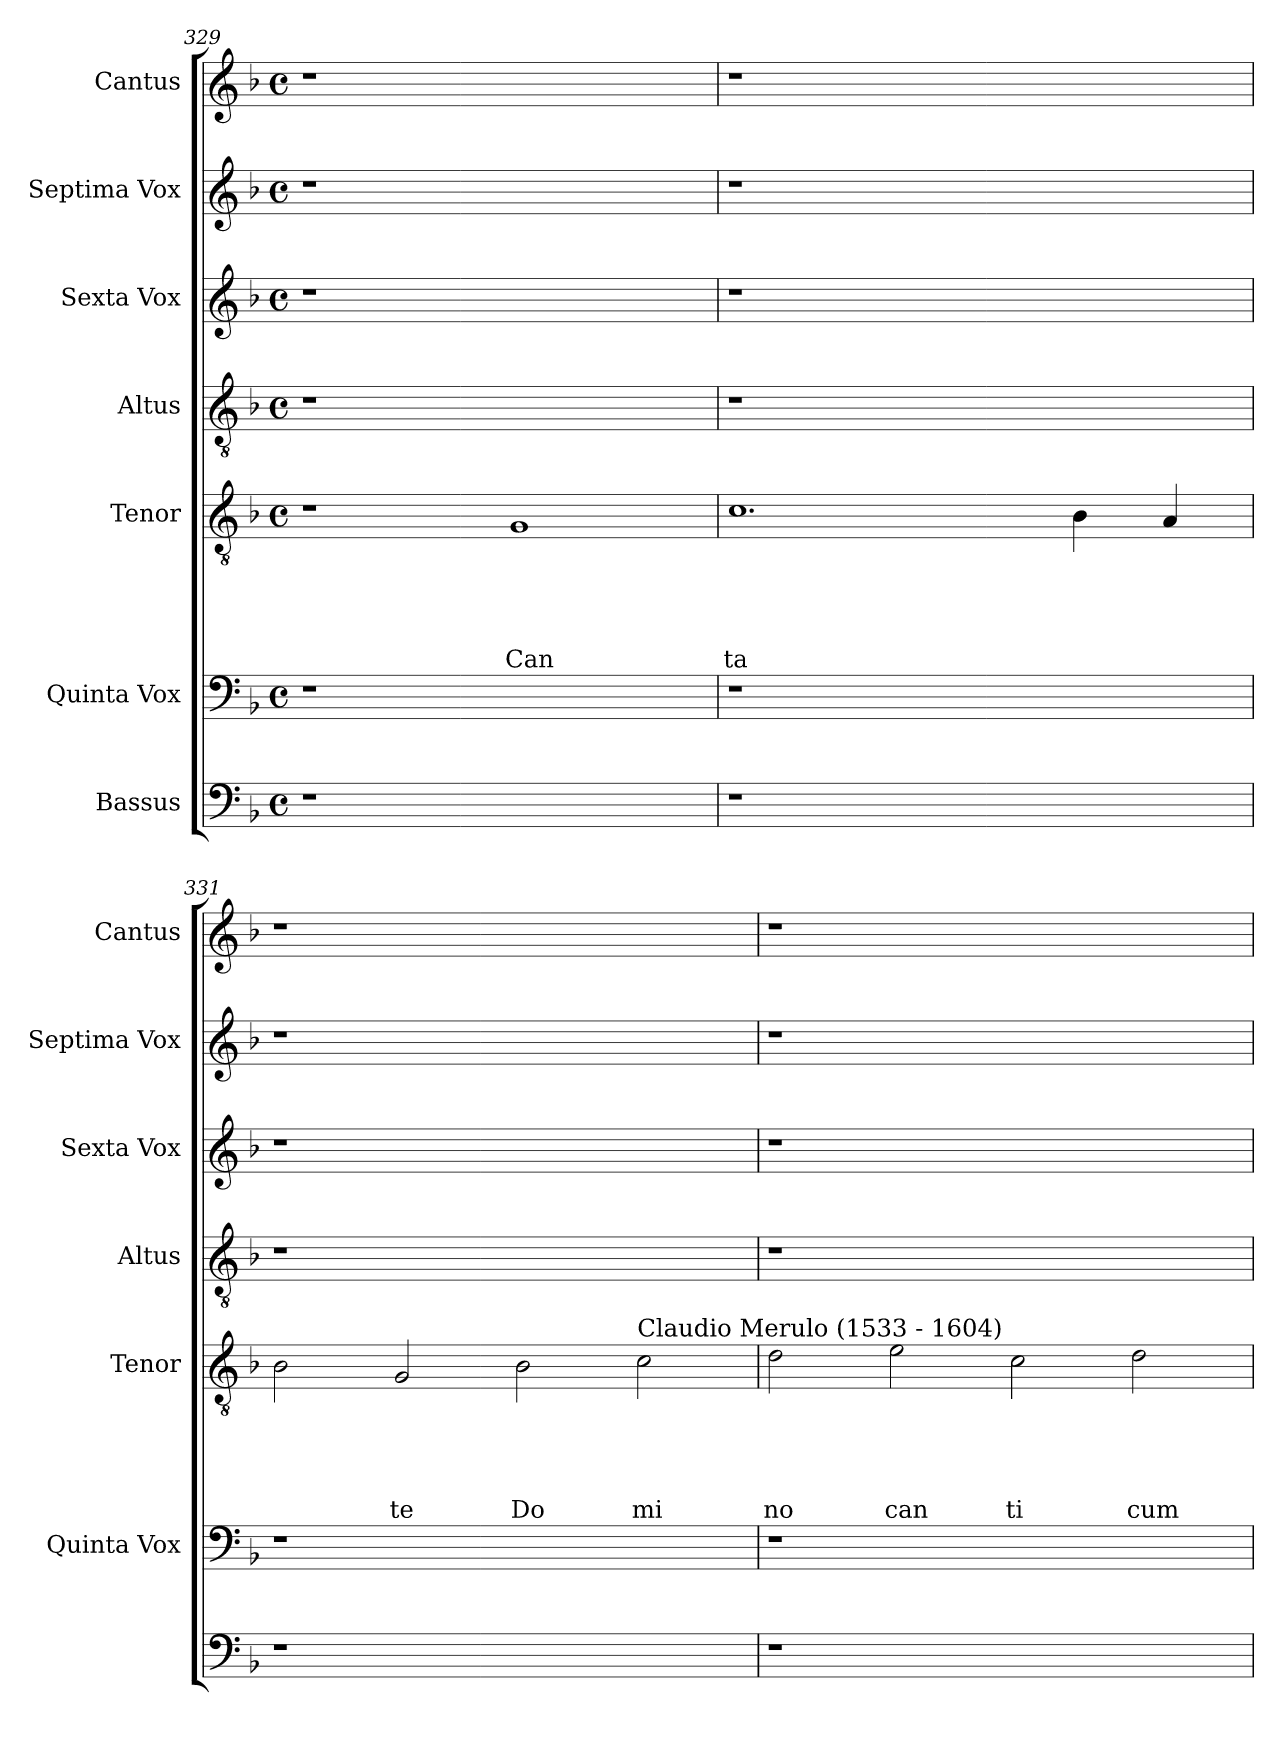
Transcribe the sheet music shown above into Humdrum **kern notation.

**kern	**kern	**kern	**text	**text	**text	**text	**text	**kern	**kern	**kern	**kern
*part7	*part6	*part5	*part5	*part5	*part5	*part5	*part5	*part4	*part3	*part2	*part1
*staff7	*staff6	*staff5	*staff5	*staff5	*staff5	*staff5	*staff5	*staff4	*staff3	*staff2	*staff1
*I"Bassus	*I"Quinta Vox	*I"Tenor	*	*	*	*	*	*I"Altus	*I"Sexta Vox	*I"Septima Vox	*I"Cantus
*	*I'Quinta Vox	*I'Tenor	*	*	*	*	*	*I'Altus	*I'Sexta Vox	*I'Septima Vox	*I'Cantus
*clefF4	*clefF4	*clefGv2	*	*	*	*	*	*clefGv2	*clefG2	*clefG2	*clefG2
*k[b-]	*k[b-]	*k[b-]	*	*	*	*	*	*k[b-]	*k[b-]	*k[b-]	*k[b-]
*F:	*F:	*F:	*	*	*	*	*	*F:	*F:	*F:	*F:
*M4/4	*M4/4	*M4/4	*	*	*	*	*	*M4/4	*M4/4	*M4/4	*M4/4
*met(c)	*met(c)	*met(c)	*	*	*	*	*	*met(c)	*met(c)	*met(c)	*met(c)
=329	=329	=329	=329	=329	=329	=329	=329	=329	=329	=329	=329
1r	1r	1r	.	.	.	.	.	1r	1r	1r	1r
!	!	!	!	!	!	!	!LO:LY:b	!	!	!	!
1ryy	1ryy	1G	.	.	.	.	Can	1ryy	1ryy	1ryy	1ryy
=330	=330	=330	=330	=330	=330	=330	=330	=330	=330	=330	=330
!	!	!	!	!	!	!	!LO:LY:b	!	!	!	!
1r	1r	1.c	.	.	.	.	ta	1r	1r	1r	1r
1ryy	1ryy	.	.	.	.	.	.	1ryy	1ryy	1ryy	1ryy
.	.	4B-\	.	.	.	.	.	.	.	.	.
.	.	4A/	.	.	.	.	.	.	.	.	.
=331	=331	=331	=331	=331	=331	=331	=331	=331	=331	=331	=331
1r	1r	2B-\	.	.	.	.	.	1r	1r	1r	1r
!	!	!	!	!	!	!	!LO:LY:b	!	!	!	!
.	.	2G/	.	.	.	.	te	.	.	.	.
!	!	!	!	!	!	!	!LO:LY:b	!	!	!	!
1ryy	1ryy	2B-\	.	.	.	.	Do	1ryy	1ryy	1ryy	1ryy
!	!	!LO:TX:a:t=Claudio Merulo (1533 - 1604)	!	!	!	!	!	!	!	!	!
!	!	!	!	!	!	!	!LO:LY:b	!	!	!	!
.	.	2c\	.	.	.	.	mi	.	.	.	.
=332	=332	=332	=332	=332	=332	=332	=332	=332	=332	=332	=332
!	!	!	!	!	!	!	!LO:LY:b	!	!	!	!
1r	1r	2d\	.	.	.	.	no	1r	1r	1r	1r
!	!	!	!	!	!	!	!LO:LY:b	!	!	!	!
.	.	2e\	.	.	.	.	can	.	.	.	.
!	!	!	!	!	!	!	!LO:LY:b	!	!	!	!
1ryy	1ryy	2c\	.	.	.	.	ti	1ryy	1ryy	1ryy	1ryy
!	!	!	!	!	!	!	!LO:LY:b	!	!	!	!
.	.	2d\	.	.	.	.	cum	.	.	.	.
=	=	=	=	=	=	=	=	=	=	=	=
*-	*-	*-	*-	*-	*-	*-	*-	*-	*-	*-	*-
